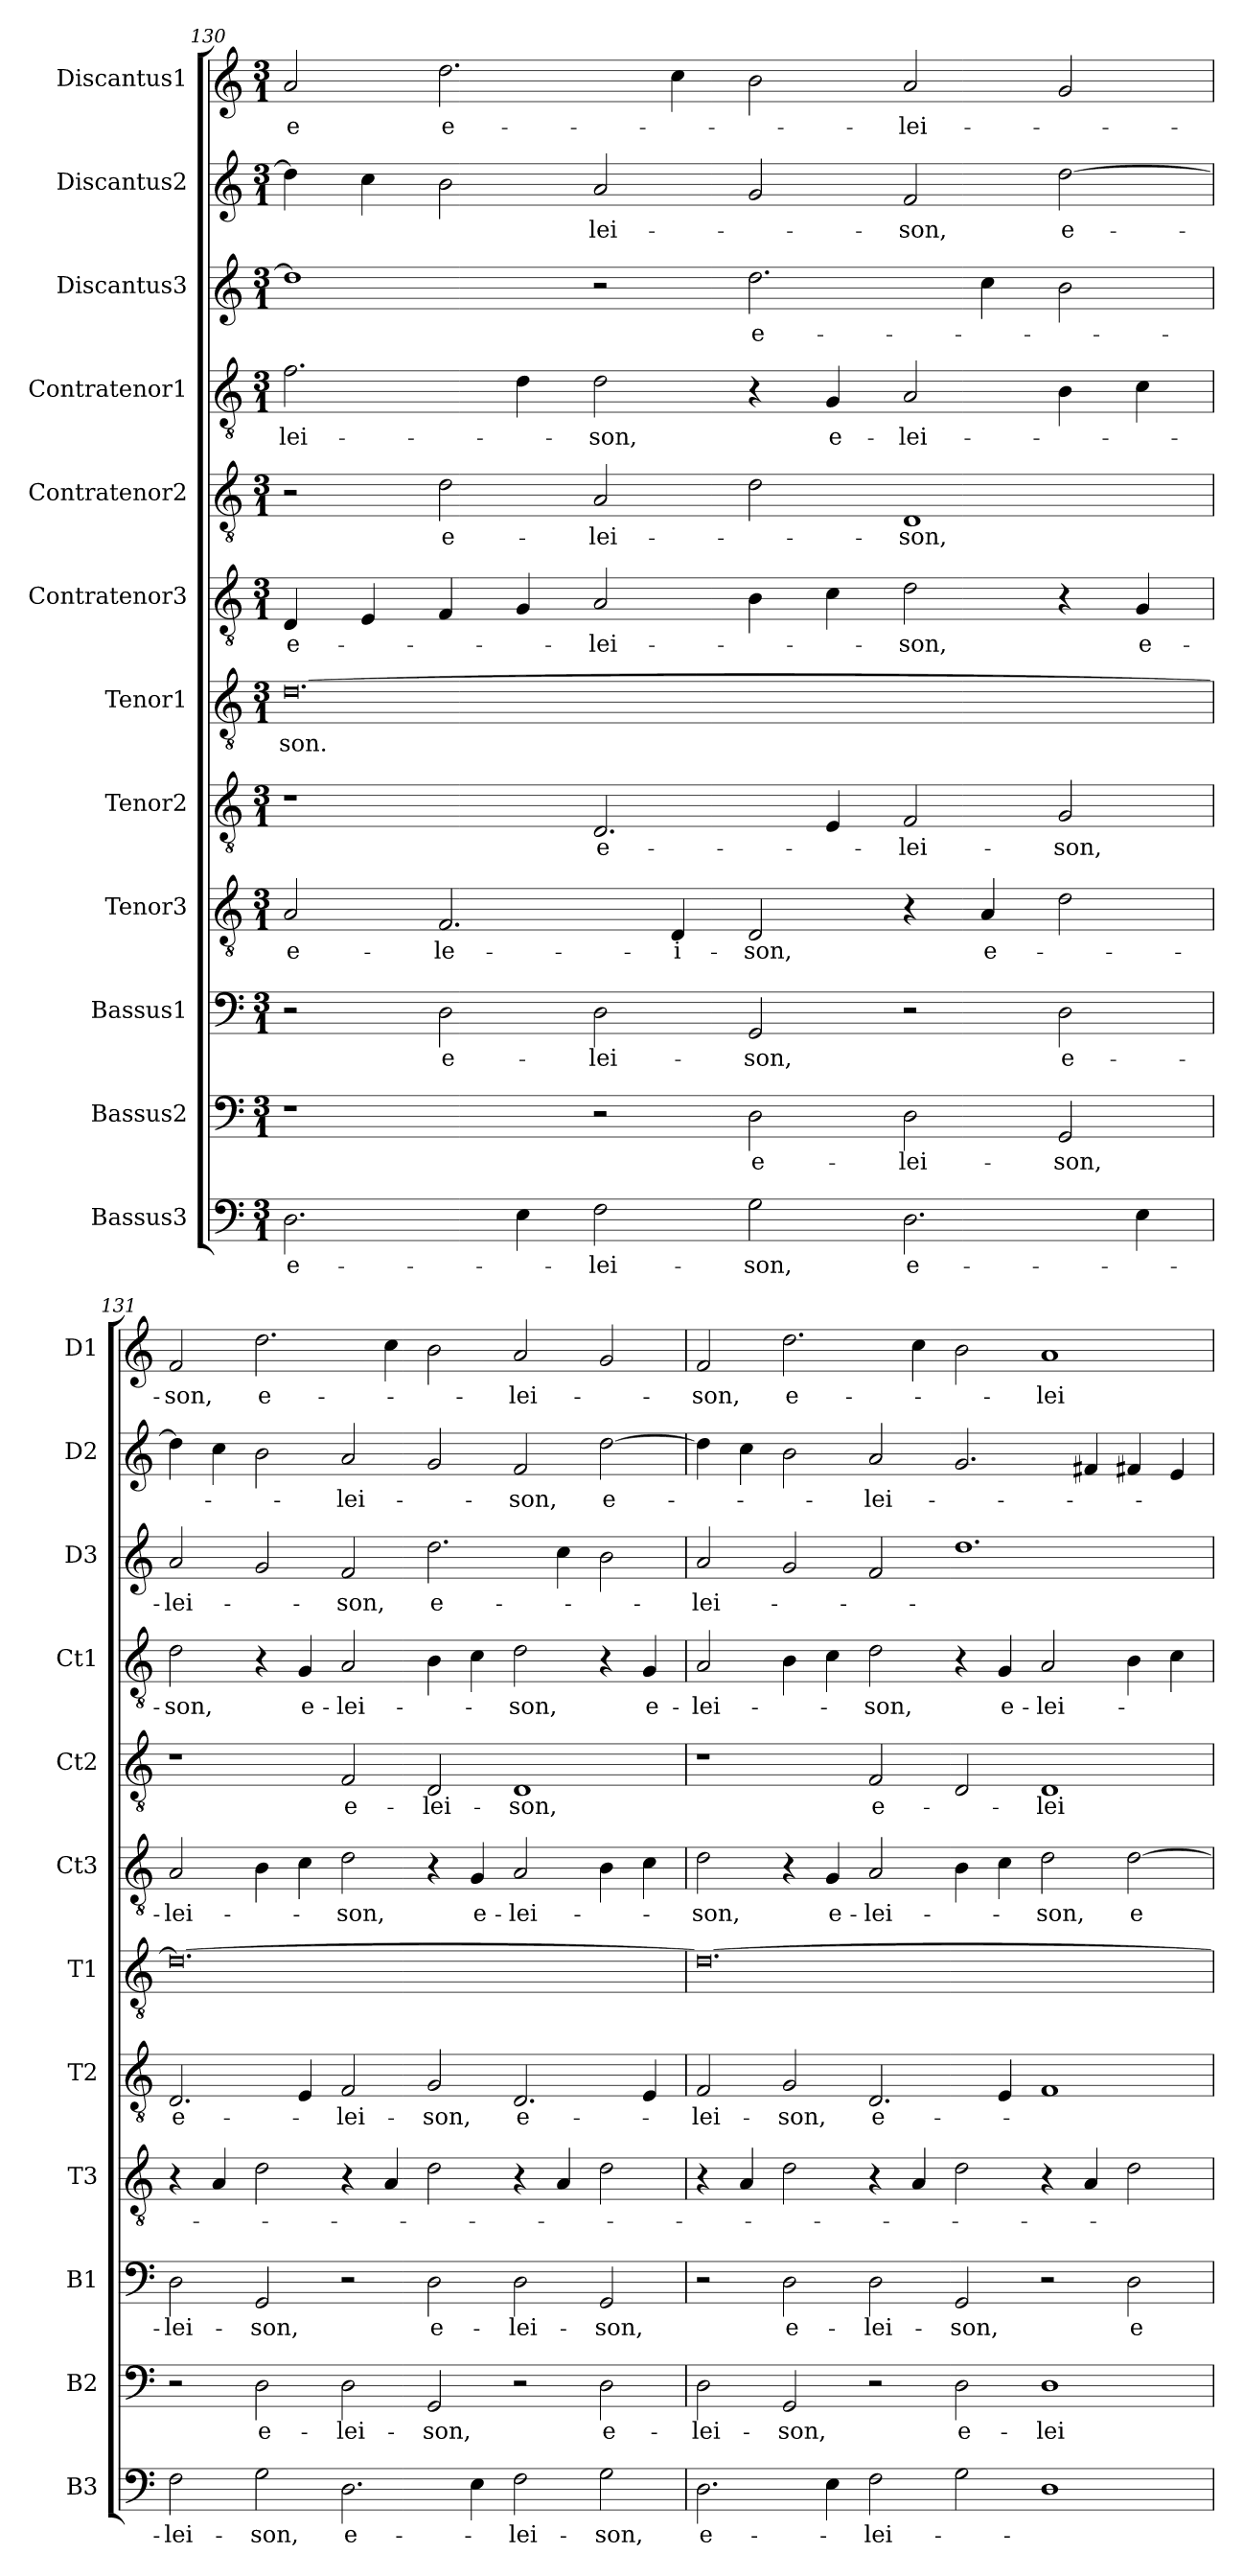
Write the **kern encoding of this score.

**kern	**text	**kern	**text	**kern	**text	**kern	**text	**kern	**text	**kern	**text	**kern	**text	**kern	**text	**kern	**text	**kern	**text	**kern	**text	**kern	**text
*part12	*part12	*part11	*part11	*part10	*part10	*part9	*part9	*part8	*part8	*part7	*part7	*part6	*part6	*part5	*part5	*part4	*part4	*part3	*part3	*part2	*part2	*part1	*part1
*staff12	*staff12	*staff11	*staff11	*staff10	*staff10	*staff9	*staff9	*staff8	*staff8	*staff7	*staff7	*staff6	*staff6	*staff5	*staff5	*staff4	*staff4	*staff3	*staff3	*staff2	*staff2	*staff1	*staff1
*I"Bassus3	*	*I"Bassus2	*	*I"Bassus1	*	*I"Tenor3	*	*I"Tenor2	*	*I"Tenor1	*	*I"Contratenor3	*	*I"Contratenor2	*	*I"Contratenor1	*	*I"Discantus3	*	*I"Discantus2	*	*I"Discantus1	*
*I'B3	*	*I'B2	*	*I'B1	*	*I'T3	*	*I'T2	*	*I'T1	*	*I'Ct3	*	*I'Ct2	*	*I'Ct1	*	*I'D3	*	*I'D2	*	*I'D1	*
*clefF4	*	*clefF4	*	*clefF4	*	*clefGv2	*	*clefGv2	*	*clefGv2	*	*clefGv2	*	*clefGv2	*	*clefGv2	*	*clefG2	*	*clefG2	*	*clefG2	*
*k[]	*	*k[]	*	*k[]	*	*k[]	*	*k[]	*	*k[]	*	*k[]	*	*k[]	*	*k[]	*	*k[]	*	*k[]	*	*k[]	*
*M3/1	*	*M3/1	*	*M3/1	*	*M3/1	*	*M3/1	*	*M3/1	*	*M3/1	*	*M3/1	*	*M3/1	*	*M3/1	*	*M3/1	*	*M3/1	*
=130	=130	=130	=130	=130	=130	=130	=130	=130	=130	=130	=130	=130	=130	=130	=130	=130	=130	=130	=130	=130	=130	=130	=130
2.D	e-	1r	.	2r	.	2A	e-	1r	.	[0.d	-son.	4D	e-	2r	.	2.f	-lei-	1dd]	.	4dd]	.	2a	-e
.	.	.	.	.	.	.	.	.	.	.	.	4E	.	.	.	.	.	.	.	4cc	.	.	.
.	.	.	.	2D	e-	2.F	-le-	.	.	.	.	4F	.	2d	e-	.	.	.	.	2b	.	2.dd	e-
4E	.	.	.	.	.	.	.	.	.	.	.	4G	.	.	.	4d	.	.	.	.	.	.	.
2F	-lei-	2r	.	2D	-lei-	.	.	2.D	e-	.	.	2A	-lei-	2A	-lei-	2d	-son,	2r	.	2a	-lei-	.	.
.	.	.	.	.	.	4D	-i-	.	.	.	.	.	.	.	.	.	.	.	.	.	.	4cc	.
2G	-son,	2D	e-	2GG	-son,	2D	-son,	.	.	.	.	4B	.	2d	.	4r	.	2.dd	e-	2g	.	2b	.
.	.	.	.	.	.	.	.	4E	.	.	.	4c	.	.	.	4G	e-	.	.	.	.	.	.
2.D	e-	2D	-lei-	2r	.	4r	.	2F	-lei-	.	.	2d	-son,	1D	-son,	2A	-lei-	.	.	2f	-son,	2a	-lei-
.	.	.	.	.	.	4A	e-	.	.	.	.	.	.	.	.	.	.	4cc	.	.	.	.	.
.	.	2GG	-son,	2D	e-	2d	.	2G	-son,	.	.	4r	.	.	.	4B	.	2b	.	[2dd	e-	2g	.
4E	.	.	.	.	.	.	.	.	.	.	.	4G	e-	.	.	4c	.	.	.	.	.	.	.
=131	=131	=131	=131	=131	=131	=131	=131	=131	=131	=131	=131	=131	=131	=131	=131	=131	=131	=131	=131	=131	=131	=131	=131
2F	-lei-	2r	.	2D	-lei-	4r	.	2.D	e-	0.d_	.	2A	-lei-	1r	.	2d	-son,	2a	-lei-	4dd]	.	2f	-son,
.	.	.	.	.	.	4A	.	.	.	.	.	.	.	.	.	.	.	.	.	4cc	.	.	.
2G	-son,	2D	e-	2GG	-son,	2d	.	.	.	.	.	4B	.	.	.	4r	.	2g	.	2b	.	2.dd	e-
.	.	.	.	.	.	.	.	4E	.	.	.	4c	.	.	.	4G	e-	.	.	.	.	.	.
2.D	e-	2D	-lei-	2r	.	4r	.	2F	-lei-	.	.	2d	-son,	2F	e-	2A	-lei-	2f	-son,	2a	-lei-	.	.
.	.	.	.	.	.	4A	.	.	.	.	.	.	.	.	.	.	.	.	.	.	.	4cc	.
.	.	2GG	-son,	2D	e-	2d	.	2G	-son,	.	.	4r	.	2D	-lei-	4B	.	2.dd	e-	2g	.	2b	.
4E	.	.	.	.	.	.	.	.	.	.	.	4G	e-	.	.	4c	.	.	.	.	.	.	.
2F	-lei-	2r	.	2D	-lei-	4r	.	2.D	e-	.	.	2A	-lei-	1D	-son,	2d	-son,	.	.	2f	-son,	2a	-lei-
.	.	.	.	.	.	4A	.	.	.	.	.	.	.	.	.	.	.	4cc	.	.	.	.	.
2G	-son,	2D	e-	2GG	-son,	2d	.	.	.	.	.	4B	.	.	.	4r	.	2b	.	[2dd	e-	2g	.
.	.	.	.	.	.	.	.	4E	.	.	.	4c	.	.	.	4G	e-	.	.	.	.	.	.
=132	=132	=132	=132	=132	=132	=132	=132	=132	=132	=132	=132	=132	=132	=132	=132	=132	=132	=132	=132	=132	=132	=132	=132
2.D	e-	2D	-lei-	2r	.	4r	.	2F	-lei-	0.d_	.	2d	-son,	1r	.	2A	-lei-	2a	-lei-	4dd]	.	2f	-son,
.	.	.	.	.	.	4A	.	.	.	.	.	.	.	.	.	.	.	.	.	4cc	.	.	.
.	.	2GG	-son,	2D	e-	2d	.	2G	-son,	.	.	4r	.	.	.	4B	.	2g	.	2b	.	2.dd	e-
4E	.	.	.	.	.	.	.	.	.	.	.	4G	e-	.	.	4c	.	.	.	.	.	.	.
2F	-lei-	2r	.	2D	-lei-	4r	.	2.D	e-	.	.	2A	-lei-	2F	e-	2d	-son,	2f	.	2a	-lei-	.	.
.	.	.	.	.	.	4A	.	.	.	.	.	.	.	.	.	.	.	.	.	.	.	4cc	.
2G	.	2D	e-	2GG	-son,	2d	.	.	.	.	.	4B	.	2D	.	4r	.	1.dd	.	2.g	.	2b	.
.	.	.	.	.	.	.	.	4E	.	.	.	4c	.	.	.	4G	e-	.	.	.	.	.	.
1D	.	1D	-lei-	2r	.	4r	.	1F	.	.	.	2d	-son,	1D	-lei-	2A	-lei-	.	.	.	.	1a	-lei-
.	.	.	.	.	.	4A	.	.	.	.	.	.	.	.	.	.	.	.	.	4f#X	.	.	.
.	.	.	.	2D	e-	2d	.	.	.	.	.	[2d	e-	.	.	4B	.	.	.	4f#X	.	.	.
.	.	.	.	.	.	.	.	.	.	.	.	.	.	.	.	4c	.	.	.	4e	.	.	.
=	=	=	=	=	=	=	=	=	=	=	=	=	=	=	=	=	=	=	=	=	=	=	=
*-	*-	*-	*-	*-	*-	*-	*-	*-	*-	*-	*-	*-	*-	*-	*-	*-	*-	*-	*-	*-	*-	*-	*-
